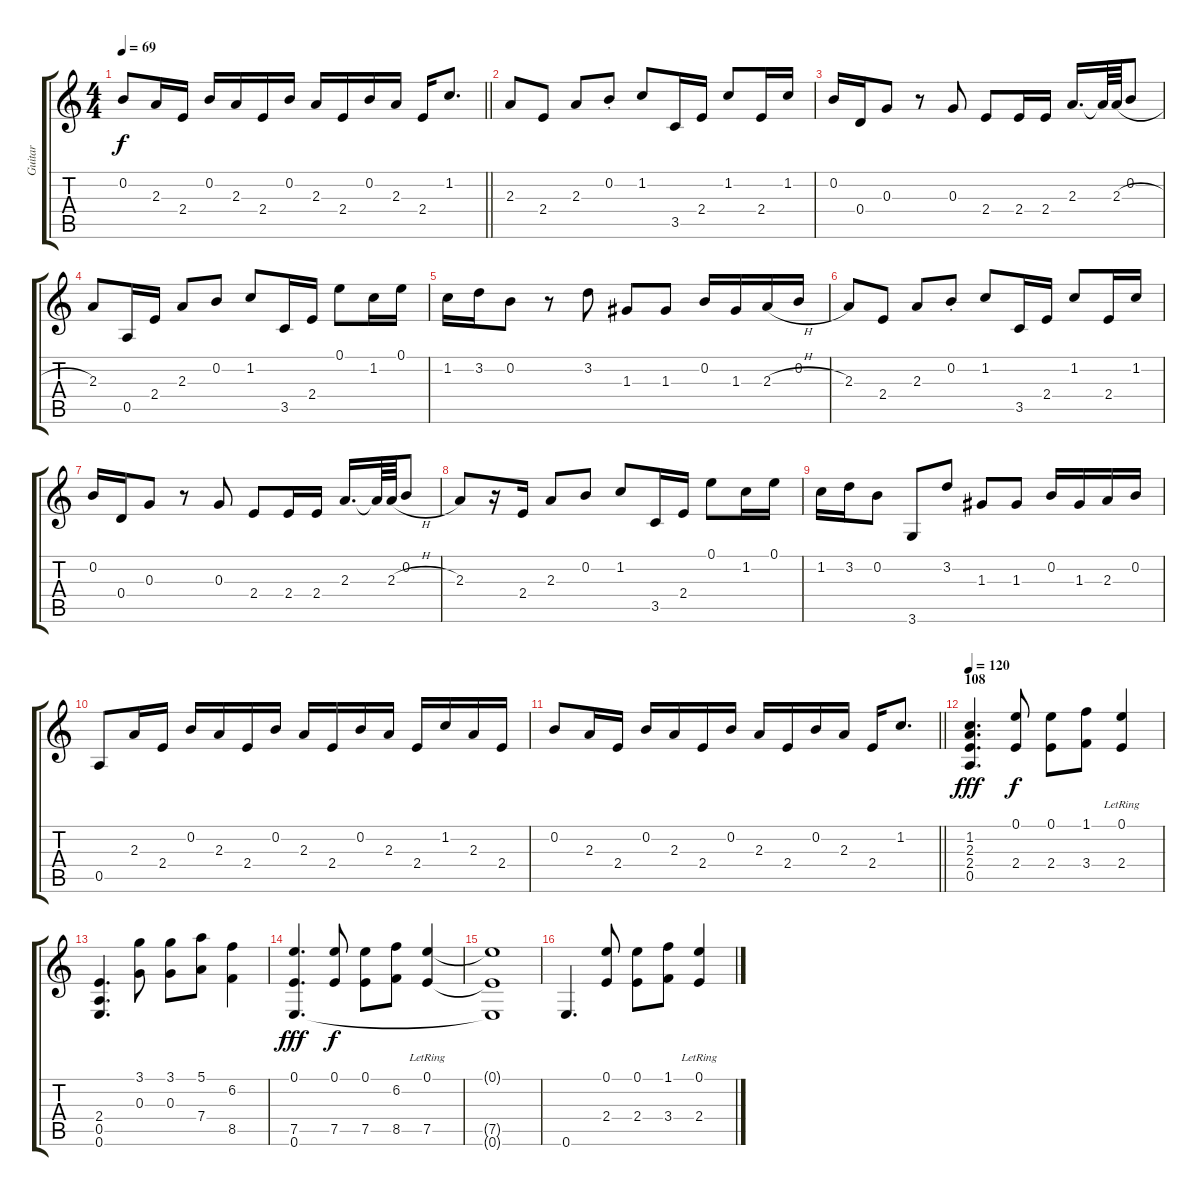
\track ("Guitar" "Guitar") {instrument acousticguitarsteel}
\staff {score tabs}
\tuning (E4 B3 G3 D3 A2 E2) {hide}
\ts (4 4)
\tempo 69
\clef g2
\barLineRight lightlight
\ks c
0.2.8{dy f} 2.3.16 2.4.16 0.2.16 2.3.16 2.4.16 0.2.16 2.3.16 2.4.16 0.2.16 2.3.16 2.4.16 1.2.8{d} |
2.3.8 2.4.8 2.3.8 0.2{st}.8 1.2.8 3.5.16 2.4.16 1.2.8 2.4.16 1.2.16 |
0.2.16 0.4.16 0.3.8 r.8 0.3.8 2.4.8 2.4.16 2.4.16 2.3.16{d} 2.3{t}.64 2.3{h}.64 0.2.8 |
2.3.8 0.5.16 2.4.16 2.3.8 0.2.8 1.2.8 3.5.16 2.4.16 0.1.8 1.2.16 0.1.16 |
1.2.16 3.2.16 0.2.8 r.8 3.2.8 1.3.8 1.3.8 0.2.16 1.3.16 2.3{h}.16 0.2.16 |
2.3.8 2.4.8 2.3.8 0.2{st}.8 1.2.8 3.5.16 2.4.16 1.2.8 2.4.16 1.2.16 |
0.2.16 0.4.16 0.3.8 r.8 0.3.8 2.4.8 2.4.16 2.4.16 2.3.16{d} 2.3{t}.64 2.3{h}.64 0.2.8 |
2.3.8 r.16 2.4.16 2.3.8 0.2.8 1.2.8 3.5.16 2.4.16 0.1.8 1.2.16 0.1.16 |
1.2.16 3.2.16 0.2.8 3.6.8 3.2.8 1.3.8 1.3.8 0.2.16 1.3.16 2.3.16 0.2.16 |
0.5.8 2.3.16 2.4.16 0.2.16 2.3.16 2.4.16 0.2.16 2.3.16 2.4.16 0.2.16 2.3.16 2.4.16 1.2.16 2.3.16 2.4.16 |
\barLineRight lightlight
0.2.8 2.3.16 2.4.16 0.2.16 2.3.16 2.4.16 0.2.16 2.3.16 2.4.16 0.2.16 2.3.16 2.4.16 1.2.8{d} |
\section ("" "108")
\tempo 120
(1.2 2.3 2.4 0.5).4{d dy fff} (0.1 2.4).8{dy f} (0.1 2.4).8 (1.1 3.4).8 (0.1{lr} 2.4).4 |
(2.4 0.5 0.6).4{d} (3.1 0.3).8 (3.1 0.3).8 (5.1 7.4).8 (6.2 8.5).4 |
(0.1 7.5 0.6).4{d dy fff} (0.1 7.5).8{dy f} (0.1 7.5).8 (6.2 8.5).8 (0.1{lr} 7.5{lr}).4 |
(0.1{t} 7.5{t} 0.6{t}).1 |
0.6.4{d} (0.1 2.4).8 (0.1 2.4).8 (1.1 3.4).8 (0.1{lr} 2.4{lr}).4
